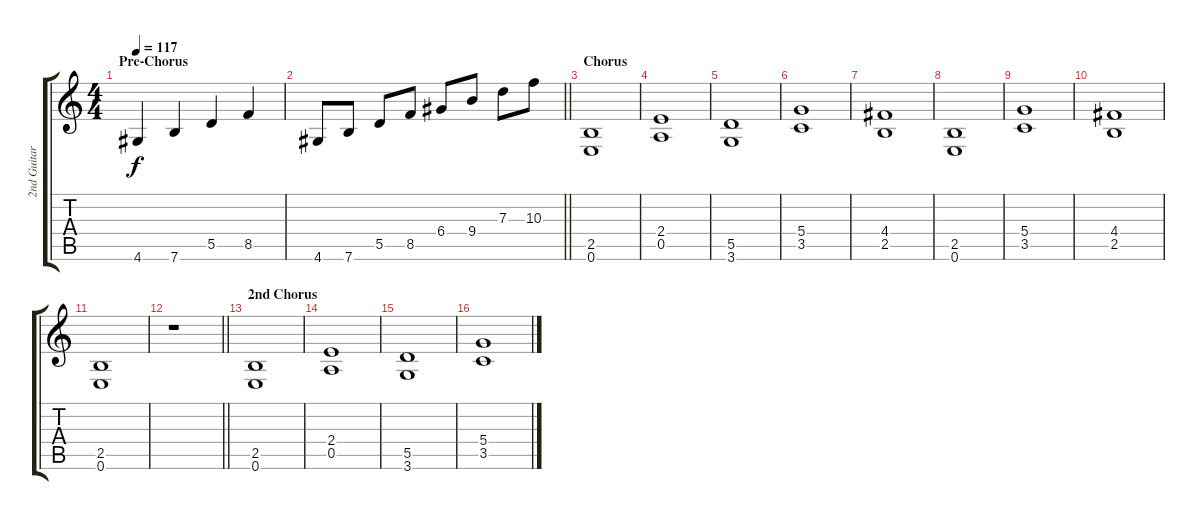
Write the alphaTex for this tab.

\track ("2nd Guitar" "2nd Guitar") {instrument electricguitarjazz}
\staff {score tabs}
\tuning (E4 B3 G3 D3 A2 E2) {hide}
\ts (4 4)
\section ("" "Pre-Chorus")
\tempo 117
\clef g2
\ks c
4.6.4{dy f} 7.6.4 5.5.4 8.5.4 |
\barLineRight lightlight
4.6.8 7.6.8 5.5.8 8.5.8 6.4.8 9.4.8 7.3.8 10.3.8 |
\section ("" "Chorus")
(2.5 0.6).1 |
(2.4 0.5).1 |
(5.5 3.6).1 |
(5.4 3.5).1 |
(4.4 2.5).1 |
(2.5 0.6).1 |
(5.4 3.5).1 |
(4.4 2.5).1 |
(2.5 0.6).1 |
\barLineRight lightlight
r.1 |
\section ("" "2nd Chorus")
(2.5 0.6).1 |
(2.4 0.5).1 |
(5.5 3.6).1 |
(5.4 3.5).1
